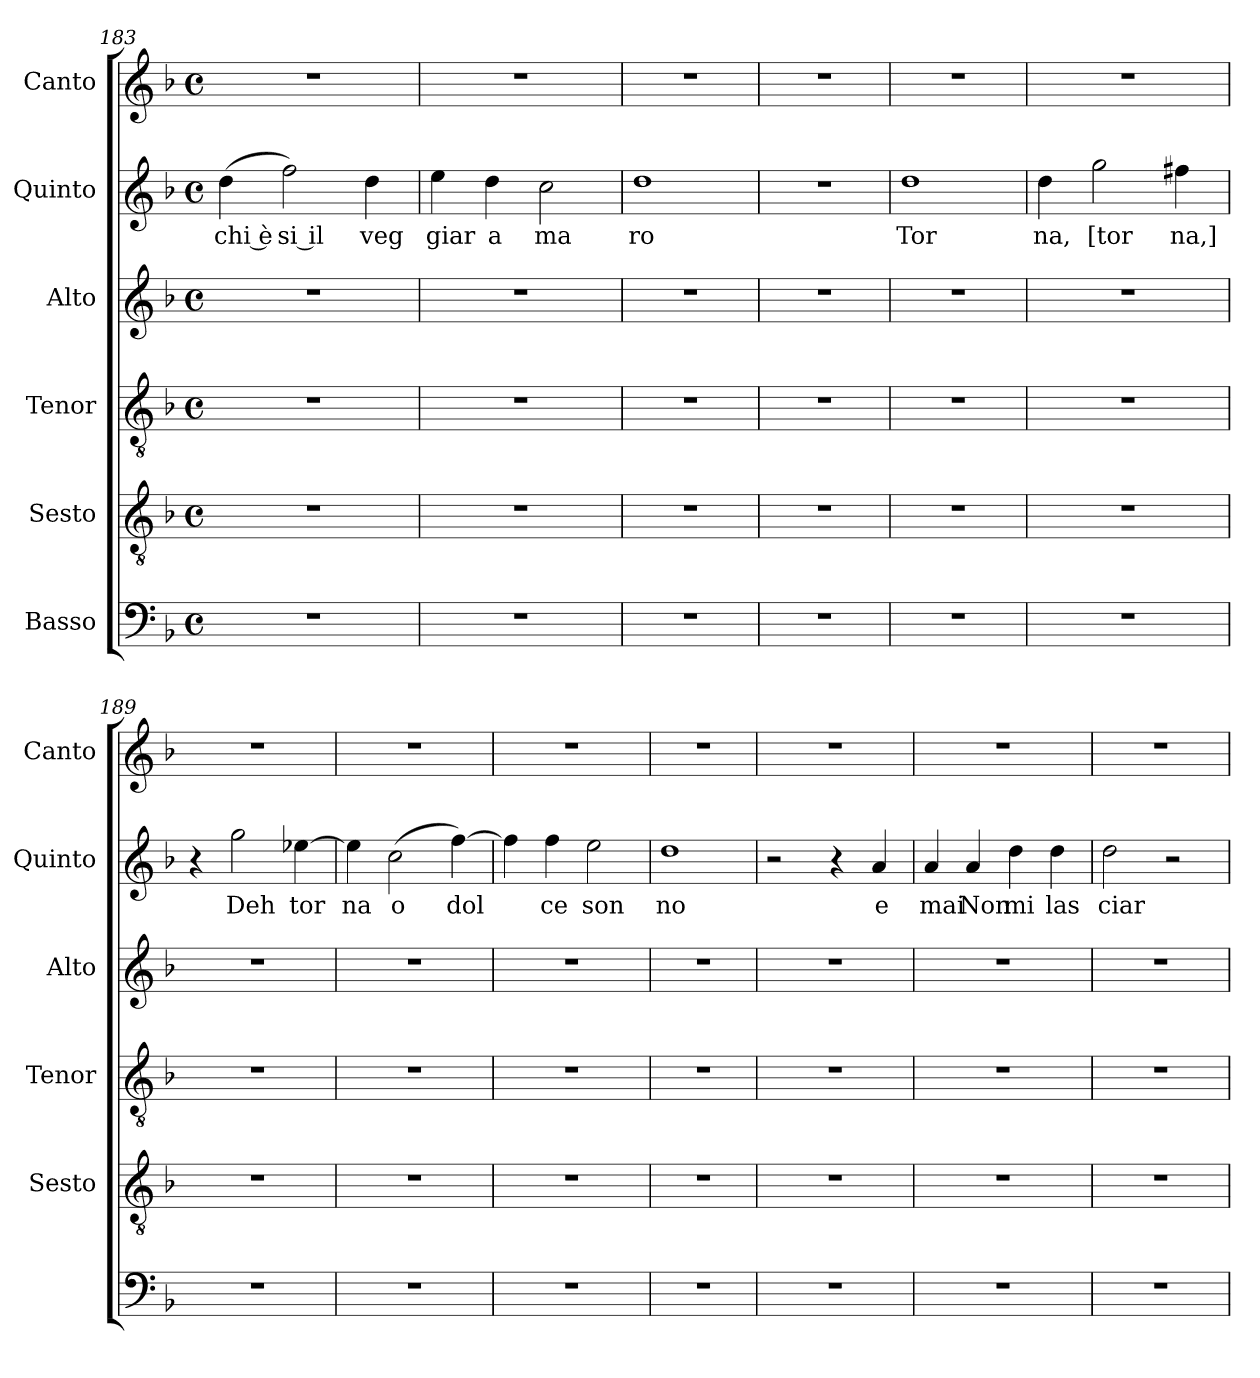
**kern	**kern	**kern	**kern	**kern	**text	**kern
*part6	*part5	*part4	*part3	*part2	*part2	*part1
*staff6	*staff5	*staff4	*staff3	*staff2	*staff2	*staff1
*I"Basso	*I"Sesto	*I"Tenor	*I"Alto	*I"Quinto	*	*I"Canto
*	*I'Sesto	*I'Tenor	*I'Alto	*I'Quinto	*	*I'Canto
*clefF4	*clefGv2	*clefGv2	*clefG2	*clefG2	*	*clefG2
*k[b-]	*k[b-]	*k[b-]	*k[b-]	*k[b-]	*	*k[b-]
*F:	*F:	*F:	*F:	*F:	*	*F:
*M4/4	*M4/4	*M4/4	*M4/4	*M4/4	*	*M4/4
*met(c)	*met(c)	*met(c)	*met(c)	*met(c)	*	*met(c)
=183	=183	=183	=183	=183	=183	=183
!	!	!	!	!	!LO:LY:b:rj	!
1r	1r	1r	1r	(<4dd\	chi è	1r
!	!	!	!	!	!LO:LY:b:rj	!
.	.	.	.	2ff\)	si il	.
!	!	!	!	!	!LO:LY:b:cj	!
.	.	.	.	4dd\	veg	.
=184	=184	=184	=184	=184	=184	=184
!	!	!	!	!	!LO:LY:b:cj	!
1r	1r	1r	1r	4ee\	giar	1r
!	!	!	!	!	!LO:LY:b:cj	!
.	.	.	.	4dd\	a	.
!	!	!	!	!	!LO:LY:b:cj	!
.	.	.	.	2cc\	ma	.
=185	=185	=185	=185	=185	=185	=185
!	!	!	!	!	!LO:LY:b:cj	!
1r	1r	1r	1r	1dd	ro	1r
=186	=186	=186	=186	=186	=186	=186
1r	1r	1r	1r	1r	.	1r
!!LO:LB:g=z
=187	=187	=187	=187	=187	=187	=187
!	!	!	!	!	!LO:LY:b:cj	!
1r	1r	1r	1r	1dd	Tor	1r
=188	=188	=188	=188	=188	=188	=188
!	!	!	!	!	!LO:LY:b:cj	!
1r	1r	1r	1r	4dd\	na,	1r
!	!	!	!	!	!LO:LY:b:cj	!
.	.	.	.	2gg\	[tor	.
!	!	!	!	!	!LO:LY:b:cj	!
.	.	.	.	4ff#X\	na,]	.
=189	=189	=189	=189	=189	=189	=189
1r	1r	1r	1r	4r	.	1r
!	!	!	!	!	!LO:LY:b:cj	!
.	.	.	.	2gg\	Deh	.
!	!	!	!	!	!LO:LY:b	!
.	.	.	.	[>4ee-X\	tor	.
=190	=190	=190	=190	=190	=190	=190
!	!	!	!	!	!LO:LY:b	!
1r	1r	1r	1r	4ee-\]	na	1r
!	!	!	!	!	!LO:LY:b	!
.	.	.	.	(<2cc\	o	.
!	!	!	!	!	!LO:LY:b	!
.	.	.	.	[>4ff\)	dol	.
=191	=191	=191	=191	=191	=191	=191
1r	1r	1r	1r	4ff\]	.	1r
!	!	!	!	!	!LO:LY:b:cj	!
.	.	.	.	4ff\	ce	.
!	!	!	!	!	!LO:LY:b:cj	!
.	.	.	.	2ee\	son	.
=192	=192	=192	=192	=192	=192	=192
!	!	!	!	!	!LO:LY:b:cj	!
1r	1r	1r	1r	1dd	no	1r
=193	=193	=193	=193	=193	=193	=193
1r	1r	1r	1r	2r	.	1r
.	.	.	.	4r	.	.
!	!	!	!	!	!LO:LY:b:cj	!
.	.	.	.	4a/	e	.
=194	=194	=194	=194	=194	=194	=194
!	!	!	!	!	!LO:LY:b:cj	!
1r	1r	1r	1r	4a/	mai	1r
!	!	!	!	!	!LO:LY:b:cj	!
.	.	.	.	4a/	Non	.
!	!	!	!	!	!LO:LY:b:cj	!
.	.	.	.	4dd\	mi	.
!	!	!	!	!	!LO:LY:b:cj	!
.	.	.	.	4dd\	las	.
=195	=195	=195	=195	=195	=195	=195
!	!	!	!	!	!LO:LY:b:cj	!
1r	1r	1r	1r	2dd\	ciar	1r
.	.	.	.	2r	.	.
=	=	=	=	=	=	=
*-	*-	*-	*-	*-	*-	*-
